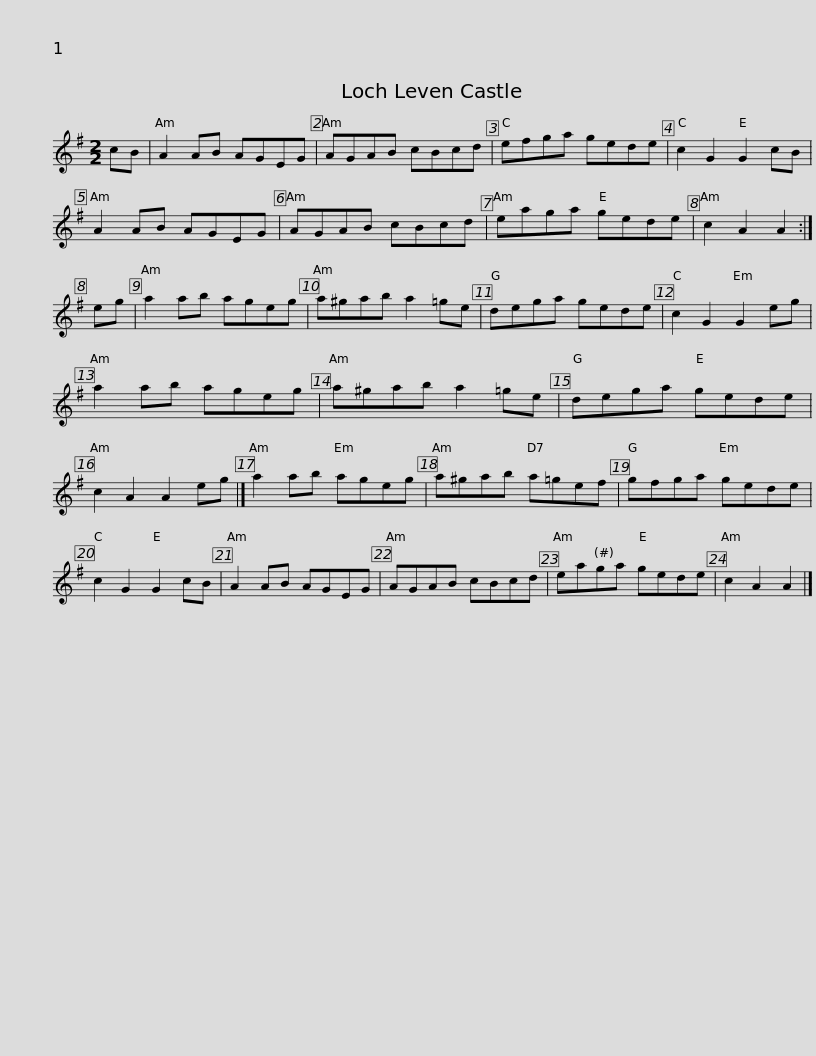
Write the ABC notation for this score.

X:1
L:1/8
M:2/2
I:linebreak $
K:G
V:1 treble
V:1
 cB | A2 AB AGEG | AGAB cBcd | efga gede | c2 G2 G2 cB | %5
 A2 AB AGEG |$ AGAB cBcd | eaga gede | c2 A2 A2 :| eg | %10
 a2 ab ageg | a^gab a2 =ge |$ dega gede | c2 G2 G2 eg | a2 ab ageg | %15
 a^gab a2 =ge | dega gede | c2 A2 A2 eg |]$ a2 ab ageg | a^gab a=gef | %20
 gfga gede | c2 G2 G2 cB | A2 AB AGEG |$ AGAB cBcd | eaga gede | %25
 c2 A2 A2 |] %26
